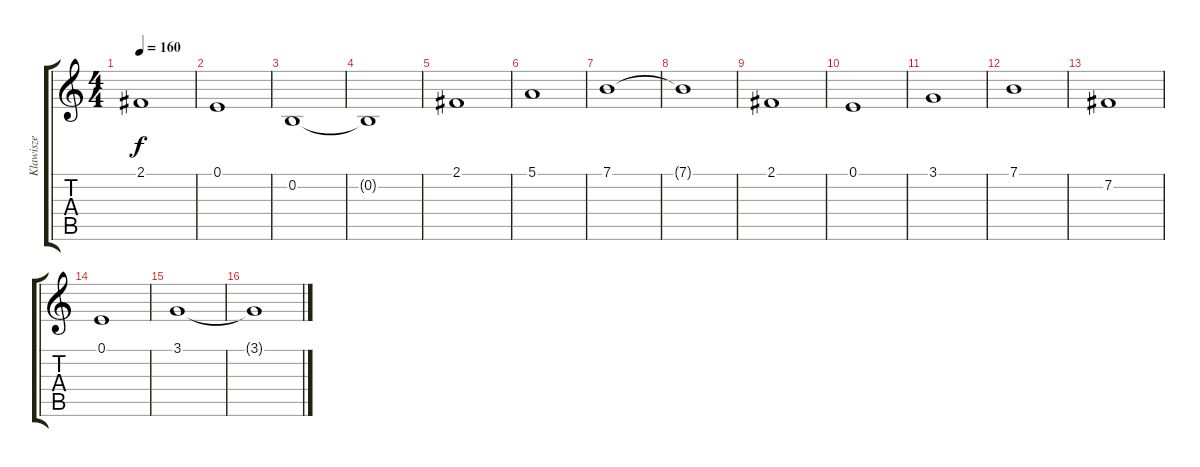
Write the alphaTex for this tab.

\track ("Klawisze" "Klawisze") {instrument stringensemble1}
\staff {score tabs}
\tuning (E4 B3 G3 D3 A2 E2) {hide}
\ts (4 4)
\tempo 160
\clef g2
\ks c
2.1.1{dy f} |
0.1.1 |
0.2.1 |
0.2{t}.1 |
2.1.1 |
5.1.1 |
7.1.1 |
7.1{t}.1 |
2.1.1 |
0.1.1 |
3.1.1 |
7.1.1 |
7.2.1 |
0.1.1 |
3.1.1 |
3.1{t}.1
